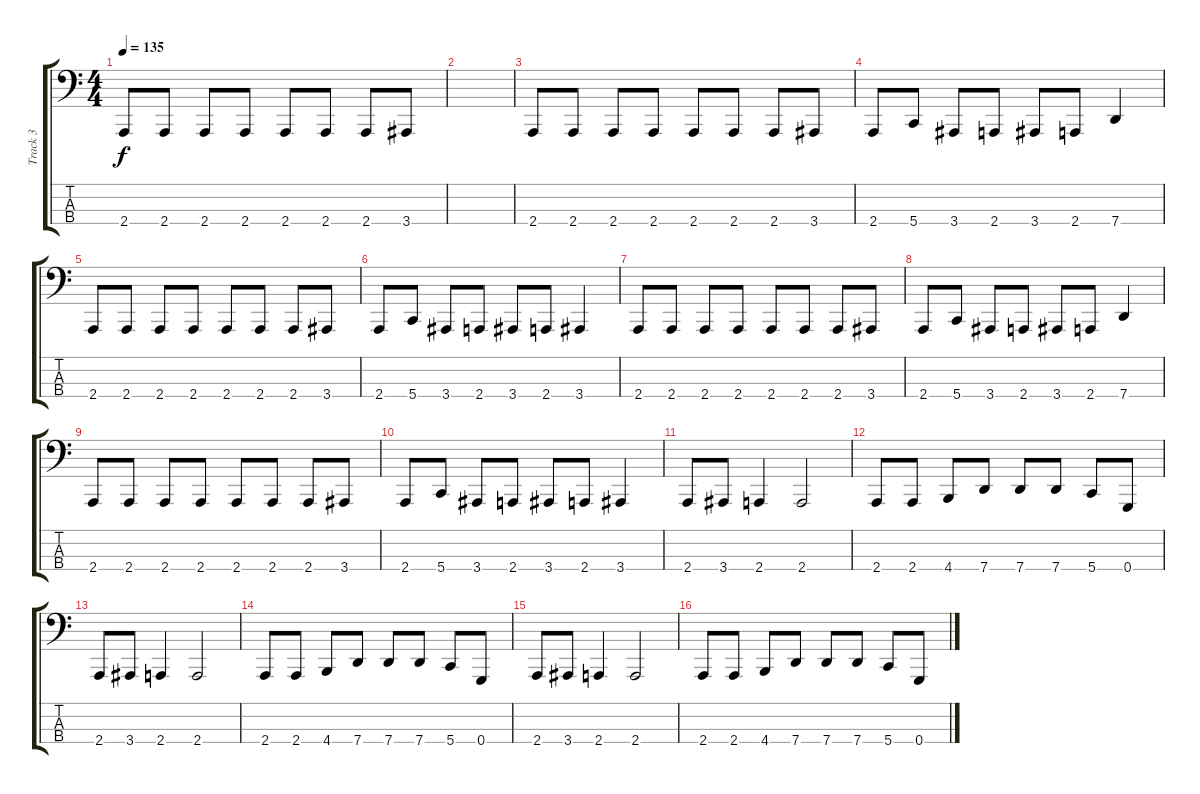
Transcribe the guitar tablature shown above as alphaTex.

\track ("Track 3" "Track 3") {instrument electricbassfinger}
\staff {score tabs}
\tuning (C2 G1 D1 G0) {hide}
\ts (4 4)
\tempo 135
\clef f4
\ks c
2.4.8{dy f} 2.4.8 2.4.8 2.4.8 2.4.8 2.4.8 2.4.8 3.4.8 |
|
2.4.8 2.4.8 2.4.8 2.4.8 2.4.8 2.4.8 2.4.8 3.4.8 |
2.4.8 5.4.8 3.4.8 2.4.8 3.4.8 2.4.8 7.4.4 |
2.4.8 2.4.8 2.4.8 2.4.8 2.4.8 2.4.8 2.4.8 3.4.8 |
2.4.8 5.4.8 3.4.8 2.4.8 3.4.8 2.4.8 3.4.4 |
2.4.8 2.4.8 2.4.8 2.4.8 2.4.8 2.4.8 2.4.8 3.4.8 |
2.4.8 5.4.8 3.4.8 2.4.8 3.4.8 2.4.8 7.4.4 |
2.4.8 2.4.8 2.4.8 2.4.8 2.4.8 2.4.8 2.4.8 3.4.8 |
2.4.8 5.4.8 3.4.8 2.4.8 3.4.8 2.4.8 3.4.4 |
2.4.8 3.4.8 2.4.4 2.4.2 |
2.4.8 2.4.8 4.4.8 7.4.8 7.4.8 7.4.8 5.4.8 0.4.8 |
2.4.8 3.4.8 2.4.4 2.4.2 |
2.4.8 2.4.8 4.4.8 7.4.8 7.4.8 7.4.8 5.4.8 0.4.8 |
2.4.8 3.4.8 2.4.4 2.4.2 |
2.4.8 2.4.8 4.4.8 7.4.8 7.4.8 7.4.8 5.4.8 0.4.8
